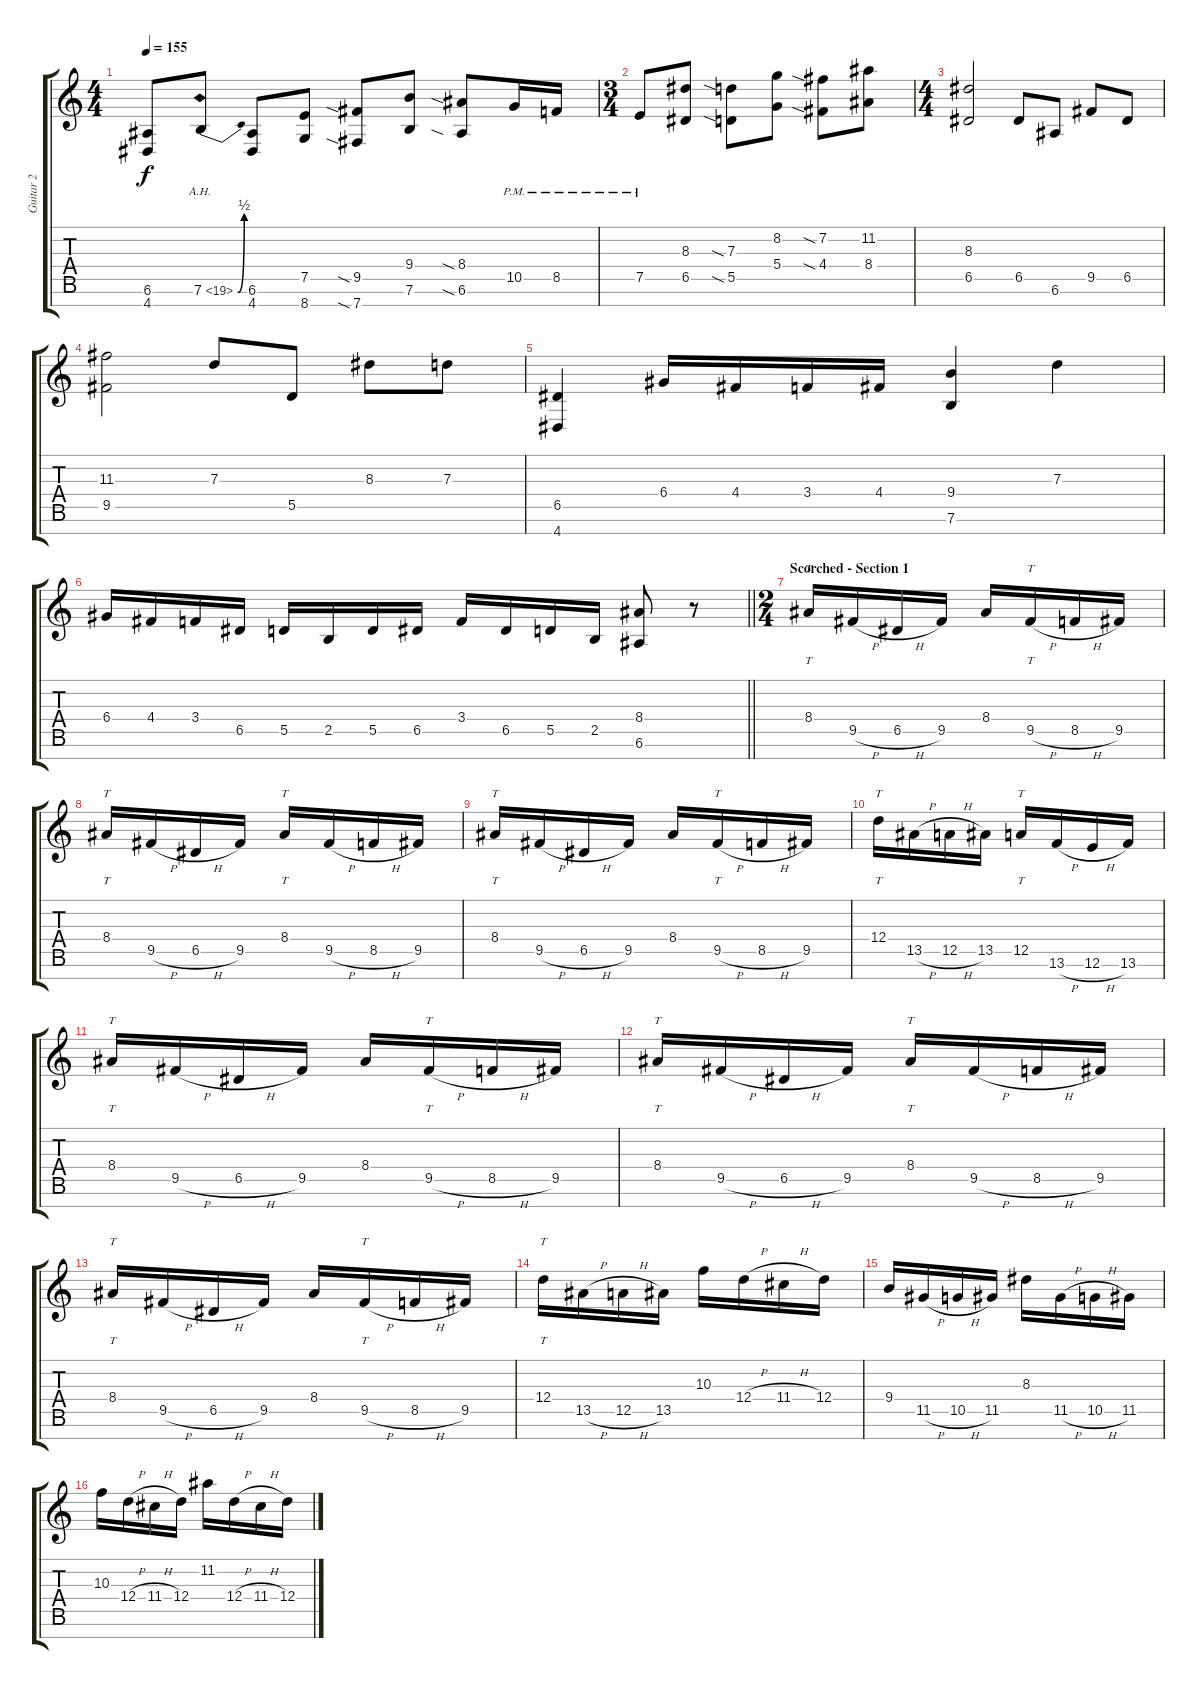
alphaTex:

\track ("Guitar 2" "Guitar 2") {instrument distortionguitar}
\staff {score tabs}
\tuning (E4 B3 G3 D3 A2 E2 B1) {hide}
\ts (4 4)
\tempo 155
\clef g2
\ks c
(6.6 4.7).8{dy f} 7.6{be (bend 0 0 60 2) ah 12}.8 (6.6 4.7).8 (7.5 8.7).8 (9.5{sia} 7.7{sia}).8 (9.4 7.6).8 (8.4{sia} 6.6{sia}).8 10.5{pm}.16 8.5{pm}.16 |
\ts (3 4)
7.5{pm}.8 (8.3 6.5).8 (7.3{sia} 5.5{sia}).8 (8.2 5.4).8 (7.2{sia} 4.4{sia}).8 (11.2 8.4).8 |
\ts (4 4)
(8.3 6.5).2 6.5.8 6.6.8 9.5.8 6.5.8 |
(11.3 9.5).2 7.3.8 5.5.8 8.3.8 7.3.8 |
(6.5 4.7).4 6.4.16 4.4.16 3.4.16 4.4.16 (9.4 7.6).4 7.3.4 |
\barLineRight lightlight
6.4.16 4.4.16 3.4.16 6.5.16 5.5.16 2.5.16 5.5.16 6.5.16 3.4.16 6.5.16 5.5.16 2.5.16 (8.4 6.6).8 r.8 |
\ts (2 4)
\section ("" "Scorched - Section 1")
8.4.16{tt} 9.5{h}.16 6.5{h}.16 9.5.16 8.4.16 9.5{h}.16{tt} 8.5{h}.16 9.5.16 |
8.4.16{tt} 9.5{h}.16 6.5{h}.16 9.5.16 8.4.16{tt} 9.5{h}.16 8.5{h}.16 9.5.16 |
8.4.16{tt} 9.5{h}.16 6.5{h}.16 9.5.16 8.4.16 9.5{h}.16{tt} 8.5{h}.16 9.5.16 |
12.4.16{tt} 13.5{h}.16 12.5{h}.16 13.5.16 12.5.16{tt} 13.6{h}.16 12.6{h}.16 13.6.16 |
8.4.16{tt} 9.5{h}.16 6.5{h}.16 9.5.16 8.4.16 9.5{h}.16{tt} 8.5{h}.16 9.5.16 |
8.4.16{tt} 9.5{h}.16 6.5{h}.16 9.5.16 8.4.16{tt} 9.5{h}.16 8.5{h}.16 9.5.16 |
8.4.16{tt} 9.5{h}.16 6.5{h}.16 9.5.16 8.4.16 9.5{h}.16{tt} 8.5{h}.16 9.5.16 |
12.4.16{tt} 13.5{h}.16 12.5{h}.16 13.5.16 10.3.16 12.4{h}.16 11.4{h}.16 12.4.16 |
9.4.16 11.5{h}.16 10.5{h}.16 11.5.16 8.3.16 11.5{h}.16 10.5{h}.16 11.5.16 |
10.3.16 12.4{h}.16 11.4{h}.16 12.4.16 11.2.16 12.4{h}.16 11.4{h}.16 12.4.16
